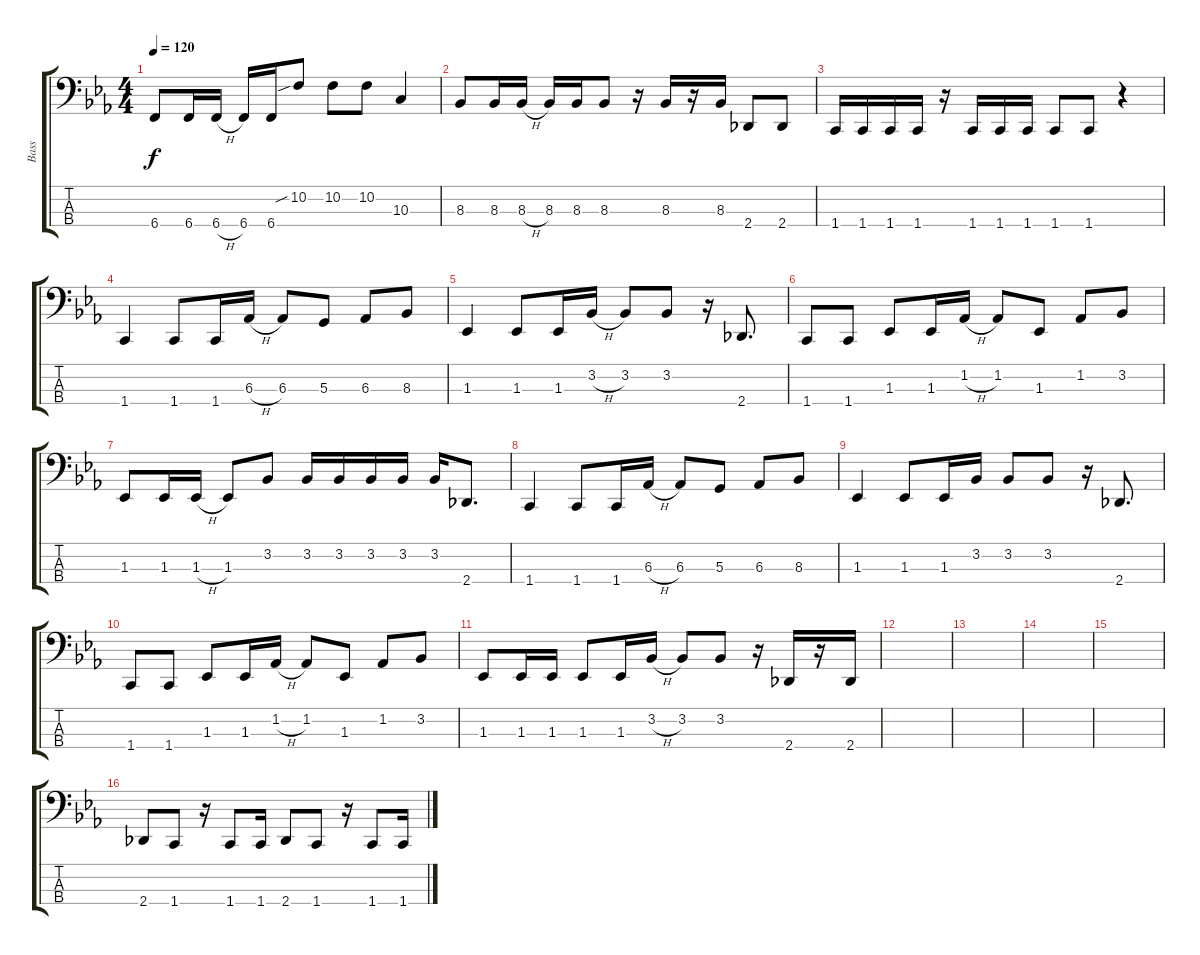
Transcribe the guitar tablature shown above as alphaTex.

\track ("Bass" "Bass") {instrument electricbasspick}
\staff {score tabs}
\tuning (C2 G1 D1 B0) {hide}
\ts (4 4)
\tempo 120
\clef f4
\ks eb
6.4.8{dy f} 6.4.16 6.4{h}.16 6.4.16 6.4.16 10.2{sib}.8 10.2.8 10.2.8 10.3.4 |
8.3.8 8.3.16 8.3{h}.16 8.3.16 8.3.16 8.3.8 r.16 8.3.16 r.16 8.3.16 2.4.8 2.4.8 |
1.4.16 1.4.16 1.4.16 1.4.16 r.16 1.4.16 1.4.16 1.4.16 1.4.8 1.4.8 r.4 |
1.4.4 1.4.8 1.4.16 6.3{h}.16 6.3.8 5.3.8 6.3.8 8.3.8 |
1.3.4 1.3.8 1.3.16 3.2{h}.16 3.2.8 3.2.8 r.16 2.4.8{d} |
1.4.8 1.4.8 1.3.8 1.3.16 1.2{h}.16 1.2.8 1.3.8 1.2.8 3.2.8 |
1.3.8 1.3.16 1.3{h}.16 1.3.8 3.2.8 3.2.16 3.2.16 3.2.16 3.2.16 3.2.16 2.4.8{d} |
1.4.4 1.4.8 1.4.16 6.3{h}.16 6.3.8 5.3.8 6.3.8 8.3.8 |
1.3.4 1.3.8 1.3.16 3.2.16 3.2.8 3.2.8 r.16 2.4.8{d} |
1.4.8 1.4.8 1.3.8 1.3.16 1.2{h}.16 1.2.8 1.3.8 1.2.8 3.2.8 |
1.3.8 1.3.16 1.3.16 1.3.8 1.3.16 3.2{h}.16 3.2.8 3.2.8 r.16 2.4.16 r.16 2.4.16 |
|
|
|
|
2.4.8 1.4.8 r.16 1.4.8 1.4.16 2.4.8 1.4.8 r.16 1.4.8 1.4.16
